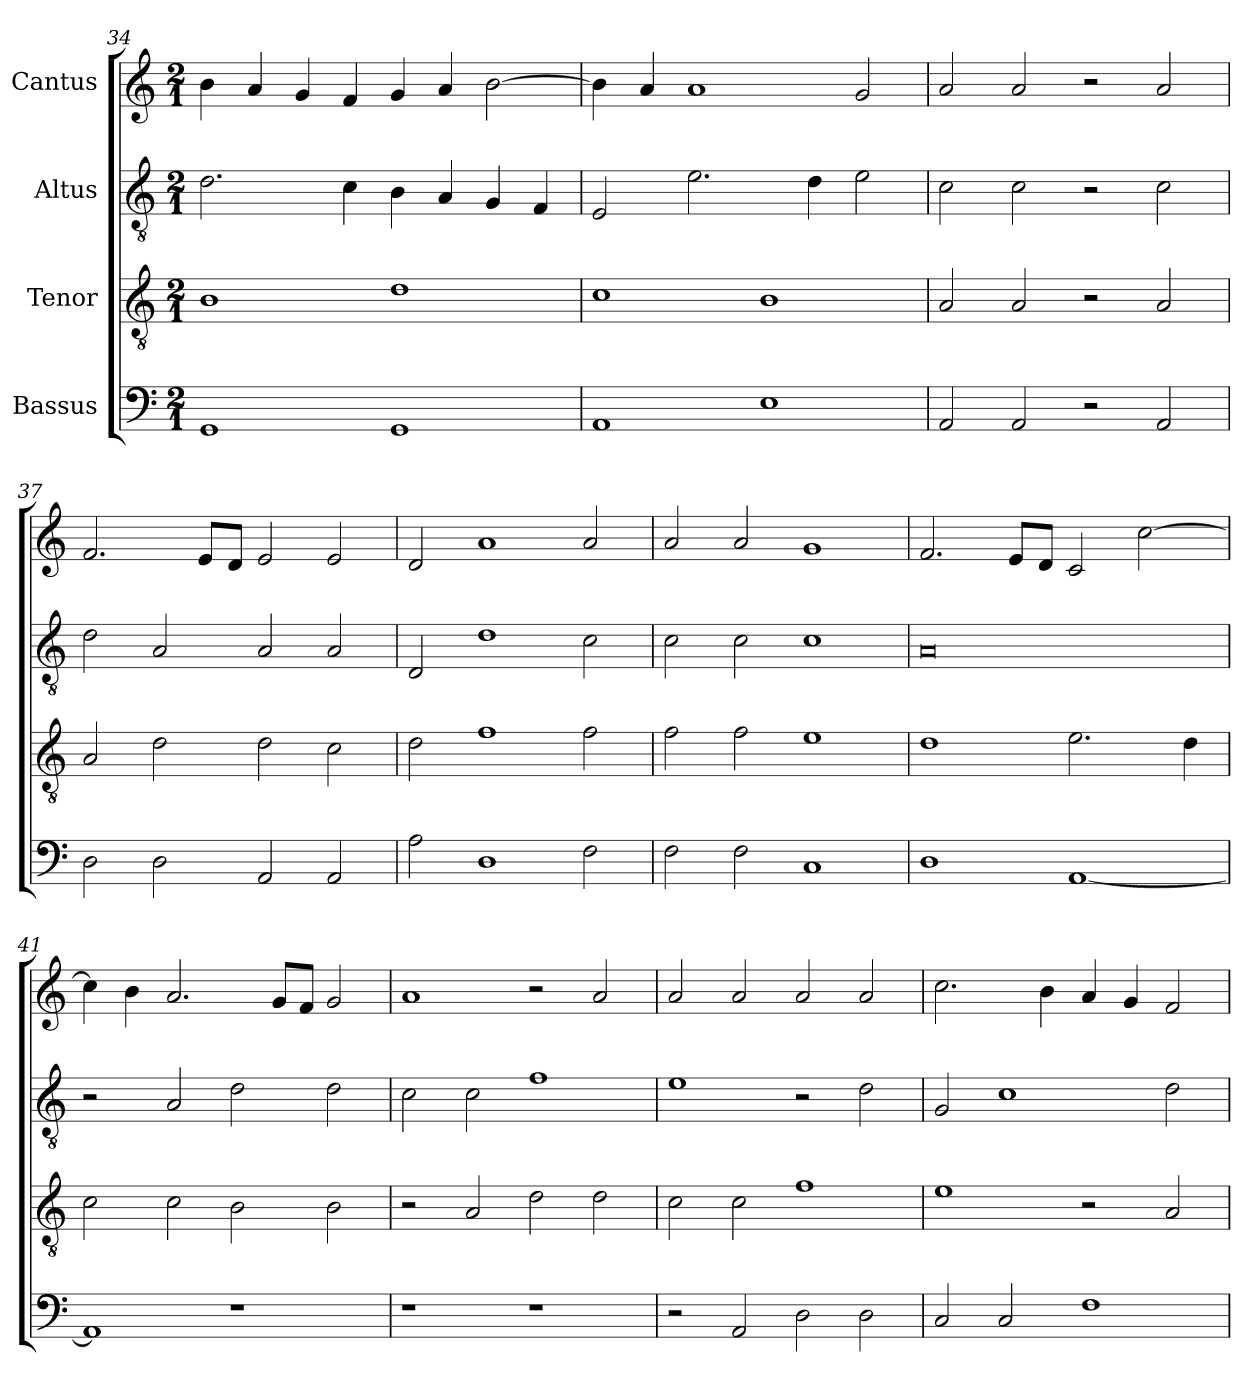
**kern	**kern	**kern	**kern
*part4	*part3	*part2	*part1
*staff4	*staff3	*staff2	*staff1
*I"Bassus	*I"Tenor	*I"Altus	*I"Cantus
*clefF4	*clefGv2	*clefGv2	*clefG2
*	*ITrd7c12	*ITrd7c12	*
*k[]	*k[]	*k[]	*k[]
*C:	*C:	*C:	*C:
*M2/1	*M2/1	*M2/1	*M2/1
=34	=34	=34	=34
1GGi	1BBi	2.Di\	4bi\
.	.	.	4ai/
.	.	.	4gi/
.	.	4Ci\	4fi/
1GGi	1Di	4BBi\	4gi/
.	.	4AAi/	4ai/
.	.	4GGi/	[>2bi\
.	.	4FFi/	.
=35	=35	=35	=35
1AAi	1Ci	2EEi/	4bi\]
.	.	.	4ai/
.	.	2.Ei\	1ai
1Ei	1BBi	.	.
.	.	4Di\	.
.	.	2Ei\	2gi/
!!LO:LB:g=z
=36	=36	=36	=36
2AAi/	2AAi/	2Ci\	2ai/
2AAi/	2AAi/	2Ci\	2ai/
2r	2r	2r	2r
2AAi/	2AAi/	2Ci\	2ai/
=37	=37	=37	=37
2Di\	2AAi/	2Di\	2.fi/
2Di\	2Di\	2AAi/	.
.	.	.	8ei/L
.	.	.	8di/J
2AAi/	2Di\	2AAi/	2ei/
2AAi/	2Ci\	2AAi/	2ei/
=38	=38	=38	=38
2Ai\	2Di\	2DDi/	2di/
1Di	1Fi	1Di	1ai
2Fi\	2Fi\	2Ci\	2ai/
=39	=39	=39	=39
2Fi\	2Fi\	2Ci\	2ai/
2Fi\	2Fi\	2Ci\	2ai/
1Ci	1Ei	1Ci	1gi
=40	=40	=40	=40
1Di	1Di	0AAi	2.fi/
.	.	.	8ei/L
.	.	.	8di/J
[<1AAi	2.Ei\	.	2ci/
.	.	.	[>2cci\
.	4Di\	.	.
!!LO:LB:g=z
=41	=41	=41	=41
1AAi]	2Ci\	2r	4cci\]
.	.	.	4bi\
.	2Ci\	2AAi/	2.ai/
1r	2BBi\	2Di\	.
.	.	.	8gi/L
.	.	.	8fi/J
.	2BBi\	2Di\	2gi/
=42	=42	=42	=42
1r	2r	2Ci\	1ai
.	2AAi/	2Ci\	.
1r	2Di\	1Fi	2r
.	2Di\	.	2ai/
=43	=43	=43	=43
2r	2Ci\	1Ei	2ai/
2AAi/	2Ci\	.	2ai/
2Di\	1Fi	2r	2ai/
2Di\	.	2Di\	2ai/
=44	=44	=44	=44
2Ci/	1Ei	2GGi/	2.cci\
2Ci/	.	1Ci	.
.	.	.	4bi\
1Fi	2r	.	4ai/
.	.	.	4gi/
.	2AAi/	2Di\	2fi/
=	=	=	=
*-	*-	*-	*-
